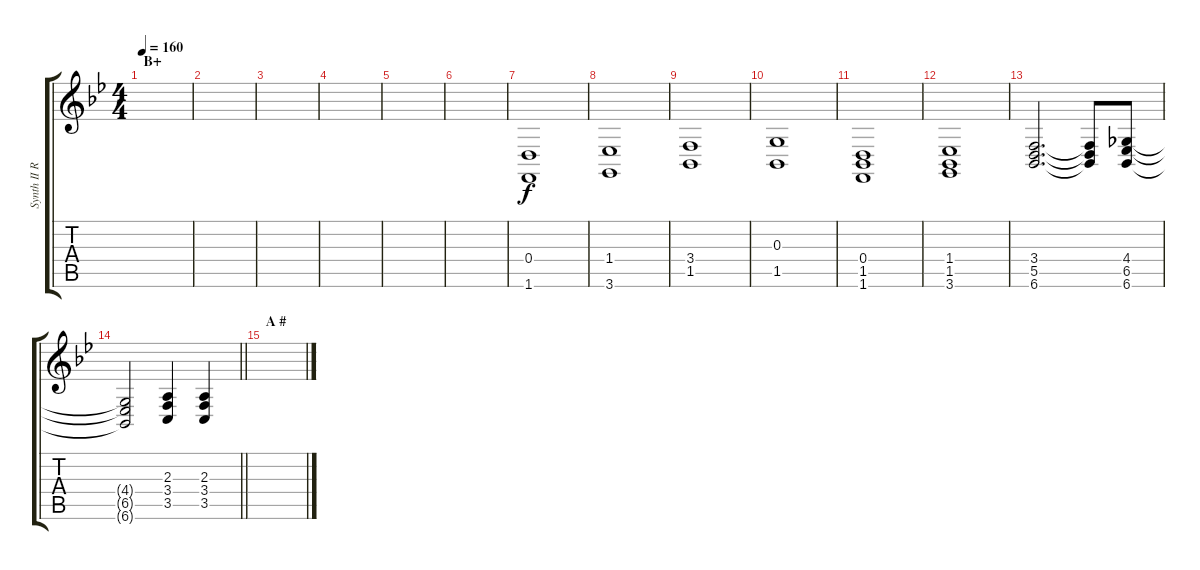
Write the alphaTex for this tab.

\track ("Synth II Right (Kotobuki Tsumugi)" "Synth II R") {instrument electricpiano1}
\staff {score tabs}
\tuning (E4 B3 G3 D3 A2 E2) {hide}
\ts (4 4)
\section ("" "B+")
\tempo 160
\clef g2
\ks bb
|
|
|
|
|
|
(0.4 1.6).1 |
(1.4 3.6).1 |
(3.4 1.5).1 |
(0.3 1.5).1 |
(0.4 1.5 1.6).1 |
(1.4 1.5 3.6).1 |
(3.4 5.5 6.6).2{d} (3.4{t} 5.5{t} 6.6{t}).8 (4.4 6.5 6.6).8 |
\barLineRight lightlight
(4.4{t} 6.5{t} 6.6{t}).2 (2.3 3.4 3.5).4 (2.3 3.4 3.5).4 |
\section ("" "A #")
